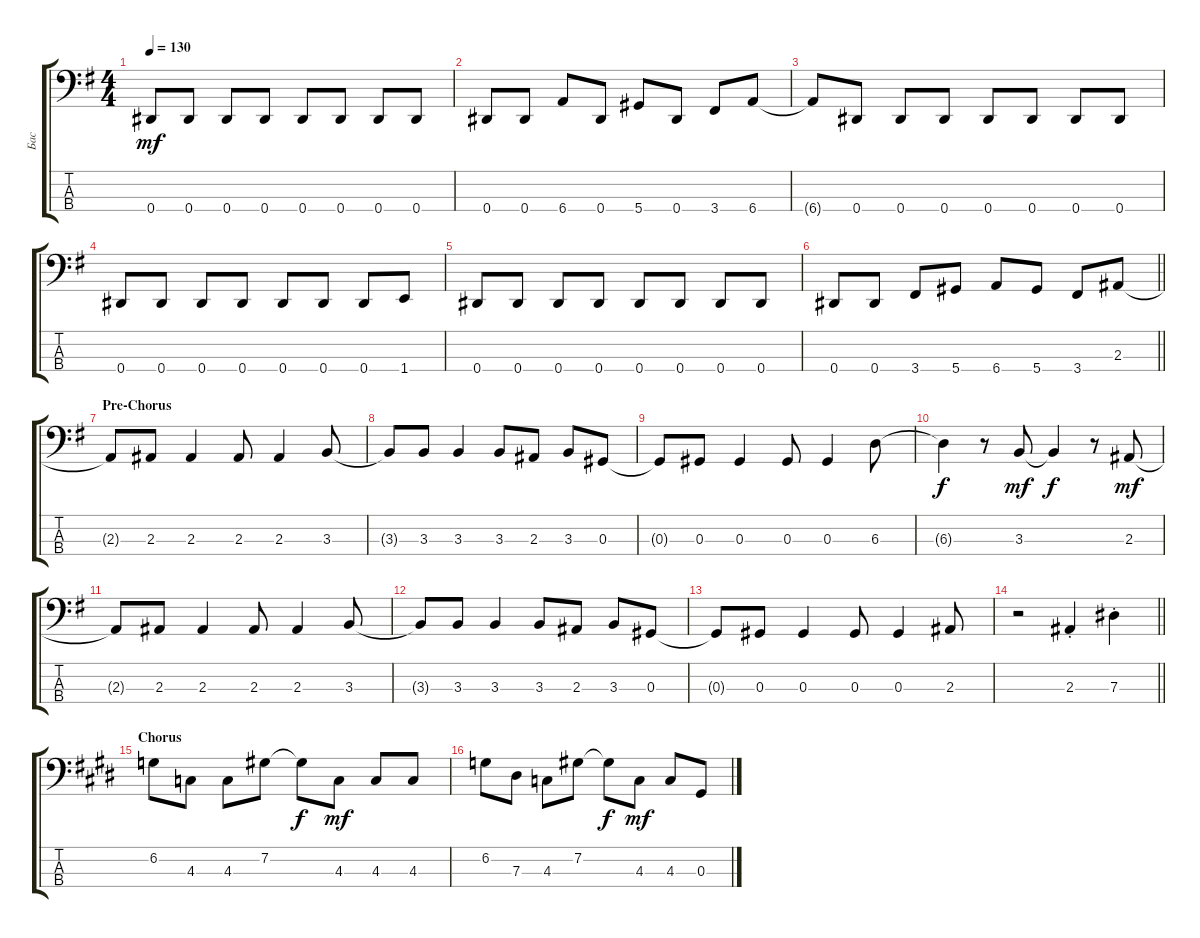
\track ("Бас" "Бас") {instrument electricbassfinger}
\staff {score tabs}
\tuning (Gb2 Db2 Ab1 Eb1) {hide}
\ts (4 4)
\tempo 130
\clef f4
\ks eminor
0.4.8{dy mf} 0.4.8 0.4.8 0.4.8 0.4.8 0.4.8 0.4.8 0.4.8 |
0.4.8 0.4.8 6.4.8 0.4.8 5.4.8 0.4.8 3.4.8 6.4.8 |
6.4{t}.8 0.4.8 0.4.8 0.4.8 0.4.8 0.4.8 0.4.8 0.4.8 |
0.4.8 0.4.8 0.4.8 0.4.8 0.4.8 0.4.8 0.4.8 1.4.8 |
0.4.8 0.4.8 0.4.8 0.4.8 0.4.8 0.4.8 0.4.8 0.4.8 |
\barLineRight lightlight
0.4.8 0.4.8 3.4.8 5.4.8 6.4.8 5.4.8 3.4.8 2.3.8 |
\section ("" "Pre-Chorus")
2.3{t}.8 2.3.8 2.3.4 2.3.8 2.3.4 3.3.8 |
3.3{t}.8 3.3.8 3.3.4 3.3.8 2.3.8 3.3.8 0.3.8 |
0.3{t}.8 0.3.8 0.3.4 0.3.8 0.3.4 6.3.8 |
6.3{t}.4{dy f} r.8 3.3.8{dy mf} 3.3{t}.4{dy f} r.8 2.3.8{dy mf} |
2.3{t}.8 2.3.8 2.3.4 2.3.8 2.3.4 3.3.8 |
3.3{t}.8 3.3.8 3.3.4 3.3.8 2.3.8 3.3.8 0.3.8 |
0.3{t}.8 0.3.8 0.3.4 0.3.8 0.3.4 2.3.8 |
\barLineRight lightlight
r.2 2.3{st}.4 7.3{st}.4 |
\section ("" "Chorus")
\ks c#minor
6.2.8 4.3.8 4.3.8 7.2.8 7.2{t}.8{dy f} 4.3.8{dy mf} 4.3.8 4.3.8 |
6.2.8 7.3.8 4.3.8 7.2.8 7.2{t}.8{dy f} 4.3.8{dy mf} 4.3.8 0.3.8
